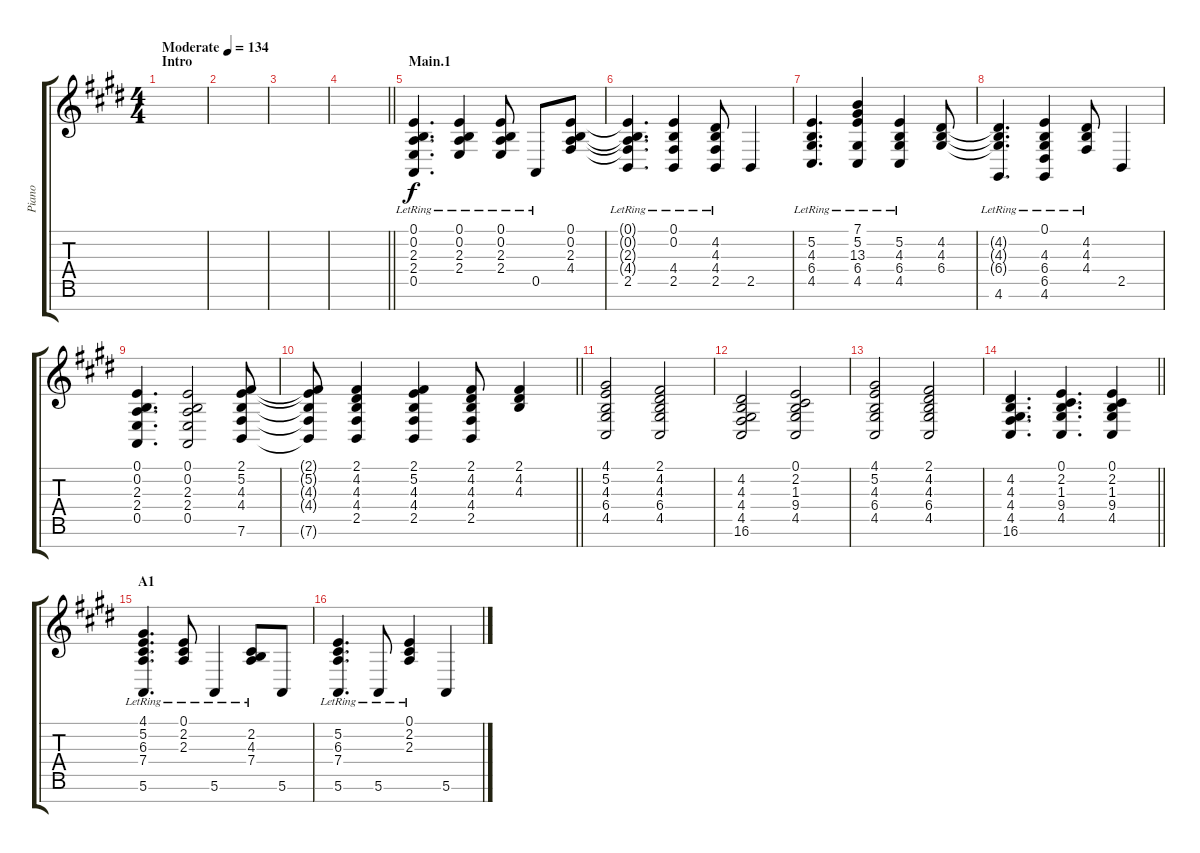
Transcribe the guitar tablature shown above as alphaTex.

\track ("Piano" "Piano") {instrument acousticgrandpiano}
\staff {score tabs}
\tuning (E4 B3 G3 D3 A2 E2 B1) {hide}
\ts (4 4)
\section ("" "Intro")
\tempo (134 "Moderate")
\clef g2
\ks e
|
|
|
\barLineRight lightlight
|
\section ("" "Main.1")
(0.1{lr} 0.2{lr} 2.3{lr} 2.4{lr} 0.5{lr}).4{d} (0.1{lr} 0.2{lr} 2.3{lr} 2.4{lr}).4 (0.1{lr} 0.2{lr} 2.3{lr} 2.4{lr}).8 0.5{lr}.8 (0.1 0.2 2.3 4.4).8 |
(0.1{t} 0.2{t} 2.3{t} 4.4{t} 2.5{lr}).4{d} (0.1{lr} 0.2{lr} 4.4{lr} 2.5{lr}).4 (4.2{lr} 4.3{lr} 4.4{lr} 2.5{lr}).8 2.5.4 |
(5.2{lr} 4.3{lr} 6.4{lr} 4.5{lr}).4{d} (7.1{lr} 5.2{lr} 13.3{lr} 6.4{lr} 4.5{lr}).4 (5.2{lr} 4.3{lr} 6.4{lr} 4.5{lr}).4 (4.2 4.3 6.4).8 |
(4.2{t} 4.3{t} 6.4{t} 4.6{lr}).4{d} (0.1{lr} 4.3{lr} 6.4{lr} 6.5{lr} 4.6{lr}).4 (4.2{lr} 4.3{lr} 4.4{lr}).8 2.5.4 |
(0.1 0.2 2.3 2.4 0.5).4{d} (0.1 0.2 2.3 2.4 0.5).2 (2.1 5.2 4.3 4.4 7.6).8 |
\barLineRight lightlight
(2.1{t} 5.2{t} 4.3{t} 4.4{t} 7.6{t}).8 (2.1 4.2 4.3 4.4 2.5).4 (2.1 5.2 4.3 4.4 2.5).4 (2.1 4.2 4.3 4.4 2.5).8 (2.1 4.2 4.3).4 |
(4.1 5.2 4.3 6.4 4.5).2 (2.1 4.2 4.3 6.4 4.5).2 |
(4.2 4.3 4.4 4.5 16.6).2 (0.1 2.2 1.3 9.4 4.5).2 |
(4.1 5.2 4.3 6.4 4.5).2 (2.1 4.2 4.3 6.4 4.5).2 |
\barLineRight lightlight
(4.2 4.3 4.4 4.5 16.6).4{d} (0.1 2.2 1.3 9.4 4.5).4{d} (0.1 2.2 1.3 9.4 4.5).4 |
\section ("" "A1")
(4.1{lr} 5.2{lr} 6.3{lr} 7.4{lr} 5.6{lr}).4{d} (0.1{lr} 2.2{lr} 2.3{lr}).8 5.6{lr}.4 (2.2{lr} 4.3{lr} 7.4{lr}).8 5.6.8 |
(5.2{lr} 6.3{lr} 7.4{lr} 5.6{lr}).4{d} 5.6{lr}.8 (0.1{lr} 2.2{lr} 2.3{lr}).4 5.6.4
